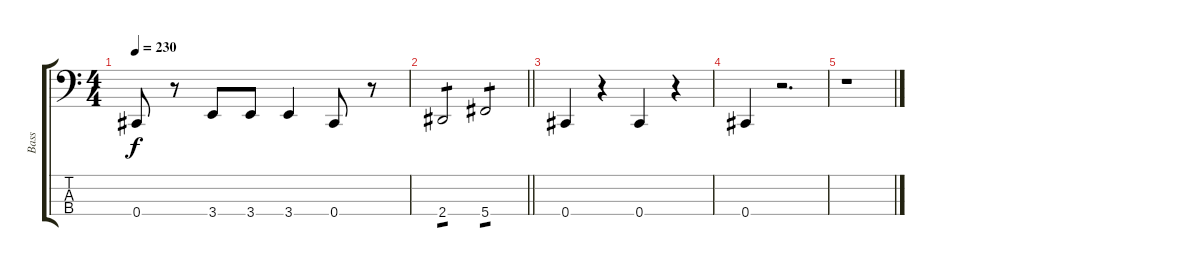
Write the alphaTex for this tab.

\track ("Bass" "Bass") {instrument electricbasspick}
\staff {score tabs}
\tuning (Gb2 Db2 Ab1 Db1) {hide}
\ts (4 4)
\tempo 230
\clef f4
\ks c
0.4.8{dy f} r.8 3.4.8 3.4.8 3.4.4 0.4.8 r.8 |
\barLineRight lightlight
2.4.2{tp 1} 5.4.2{tp 1} |
0.4.4 r.4 0.4.4 r.4 |
0.4.4 r.2{d} |
r.1
